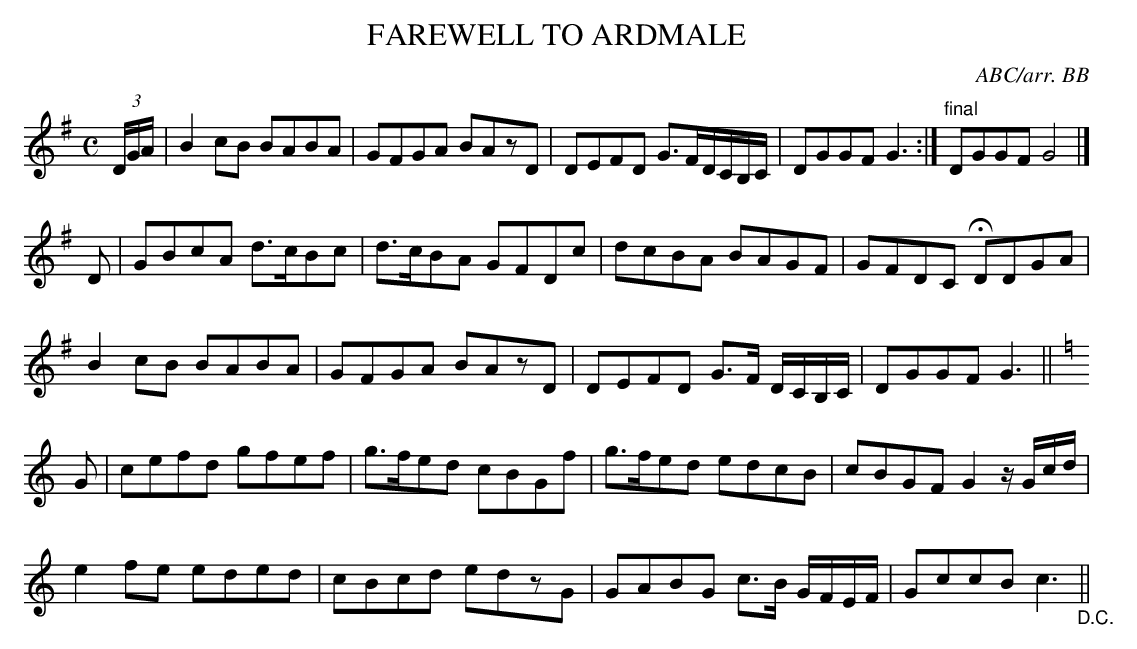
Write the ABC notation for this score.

X:1
T:FAREWELL TO ARDMALE
Y:"slow"
C:ABC/arr. BB
"the hour before daybreak"
L:1/8 % A-B-A
M:C
K:G
(3D/G/A/|B2 cB BABA|GFGA BAzD|DEFD G>FD/C/B,/C/|\
DGGF G3:|"final" DGGF G4|]
D|GBcA d>cBc|d>cBA GFDc|dcBA BAGF|GFDC HDDGA|
B2cB BABA|GFGA BAzD|DEFD G>F D/C/B,/C/|DGGF G3||
K:C
G|cefd gfef|g>fed cBGf|g>fed edcB|cBGF G2 z/G/c/d/|
e2fe eded|cBcd edzG|GABG c>B G/F/E/F/|GccB c3"_D.C."||
